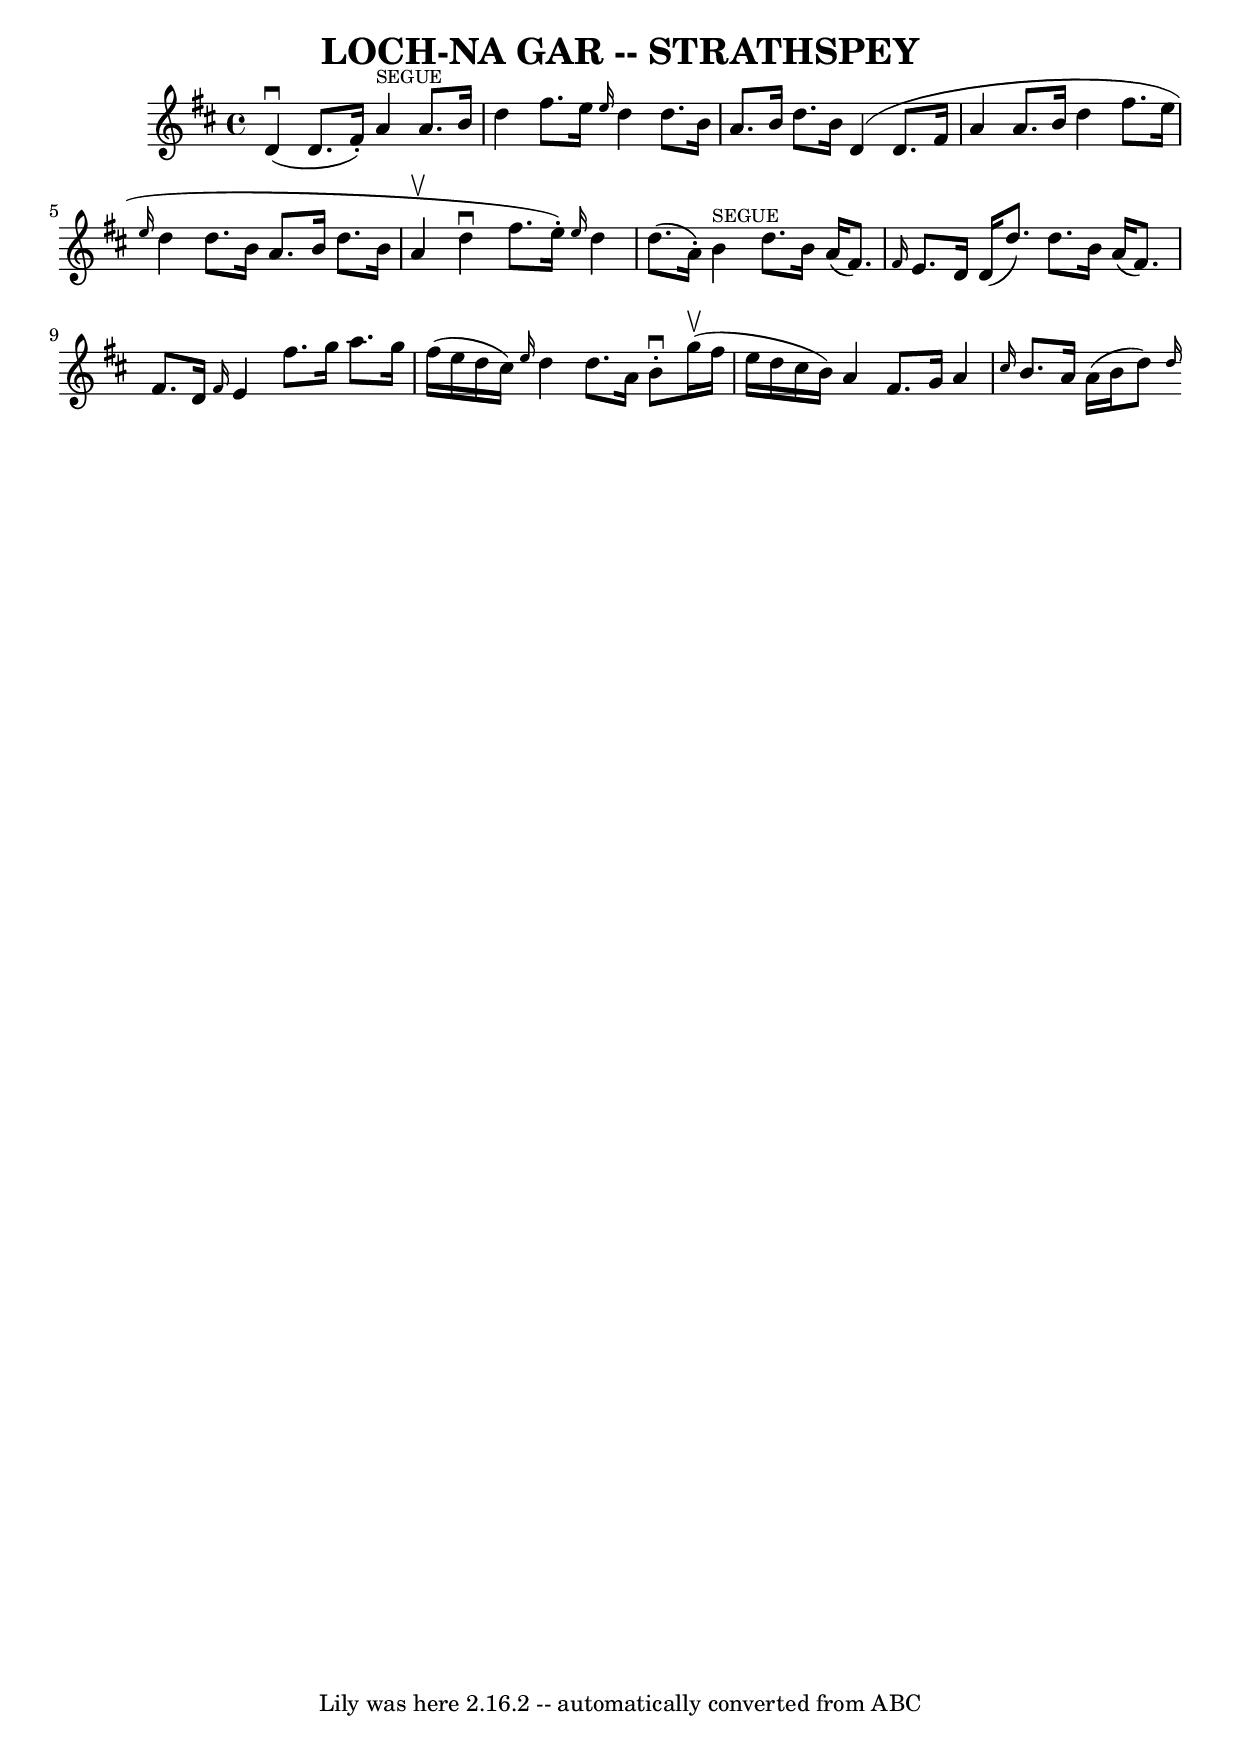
\version "2.16.2"
\include "Mammoth.ily"
\header {
  %% book = "Ryan's Mammoth Collection of Fiddle Tunes"
  crossRefNumber = "1"
  footnotes = ""
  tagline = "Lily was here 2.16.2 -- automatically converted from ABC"
  title = "LOCH-NA GAR -- STRATHSPEY"

}
voicedefault =  {


  \override Staff.TimeSignature #'style = #'C
  \time 4/4 % %slurgraces 1
  
  \key d \major d'4 (^\downbow d'8. (fis'16 -.) a'4^\segue   
  a'8. b'16    |
  d''4 fis''8. e''16  \grace { e''16  
			     }   
  d''4 d''8. b'16    |
  a'8. b'16 d''8. b'16 d'4 
  (d'8. fis'16 a'4 a'8. b'16    |
  d''4 fis''8.    
  e''16  \grace { e''16  
		} d''4 d''8. b'16    |
  a'8.    
  b'16 d''8. b'16 a'4 (^\upbow   |
  d''4^\downbow   
  fis''8. (e''16 -.) \grace { e''16  
			    } d''4 d''8. (a'16 -.)   
  |
  b'4^\segue d''8. b'16 a'16 ((fis'8.) \grace {  
    fis'16  
  } e'8. d'16 d'16 (d''8.) d''8. b'16    |
  
  a'16 (fis'8.) fis'8. d'16  \grace { fis'16  
				    } e'4 fis''8.    
  g''16    |
  a''8. g''16 fis''16 (e''16 d''16 cis''16  
  -) \grace { e''16  
	    } d''4 d''8. a'16    |
  b'8^\downbow-.   
  g''16 (^\upbow fis''16 e''16 d''16 cis''16 b'16) a'4    
  fis'8. g'16    |
  a'4  \grace { cis''16  
	      } b'8. a'16    
  a'16 (b'16 d''8)   \grace { d''16 (
			    }   

}

\score{
  <<

    \context Staff="default"
    {
      \voicedefault 
      
    }

  >>
  \layout {
    
  }
  \midi {
  }

}
